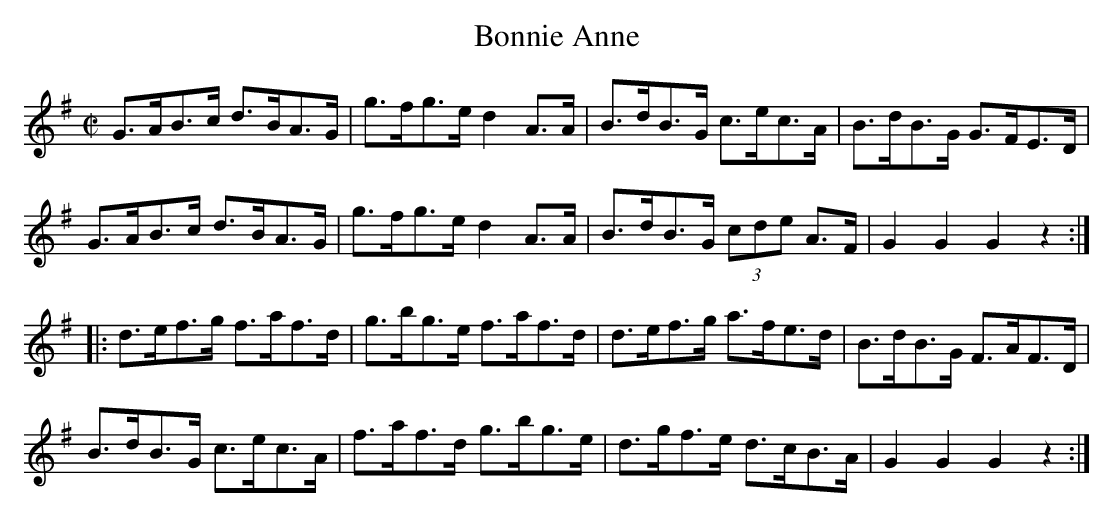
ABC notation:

X:1
T: Bonnie Anne
M: C|
L: 1/8
K: G
   G>AB>c d>BA>G | g>fg>e d2 A>A | B>dB>G    c>ec>A | B>dB>G G>FE>D |
   G>AB>c d>BA>G | g>fg>e d2 A>A | B>dB>G (3cde A>F | G2 G2  G2 z2 :|
|: d>ef>g f>af>d | g>bg>e f>af>d | d>ef>g    a>fe>d | B>dB>G F>AF>D |
   B>dB>G c>ec>A | f>af>d g>bg>e | d>gf>e    d>cB>A | G2 G2  G2 z2 :|
